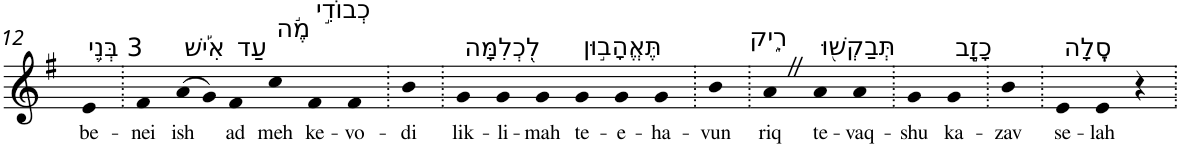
**kern	**text
*part1	*part1
*staff1	*staff1
*I"Piano	*
*I'Pno	*
!!LO:PB:g=z
*clefG2	*
*k[f#]	*
*G:	*
=12	=12
!LO:TX:a:t=3 בְּנֵ֥י	!
!	!LO:LY:b
4e	be-
=13.	=13.
!	!LO:LY:b
4f#	-nei
!LO:TX:a:t=אִ֡ישׁ	!
!	!LO:LY:b
(>8a	ish
8g)	.
!LO:TX:a:t=עַד	!
!	!LO:LY:b
4f#	ad
!LO:TX:a:t=מֶ֬ה	!
!	!LO:LY:b
4cc	meh
!LO:TX:a:t=כְבוֹדִ֣י	!
!	!LO:LY:b
4f#	ke-
!	!LO:LY:b
4f#	-vo-
=14.	=14.
!	!LO:LY:b
4b	-di
=15.	=15.
!LO:TX:a:t=לִ֭כְלִמָּה	!
!	!LO:LY:b
4g	lik-
!	!LO:LY:b
4g	-li-
!	!LO:LY:b
4g	-mah
!LO:TX:a:t=תֶּאֱהָב֣וּן	!
!	!LO:LY:b
4g	te-
!	!LO:LY:b
4g	-e-
!	!LO:LY:b
4g	-ha-
=16.	=16.
!	!LO:LY:b
4b	-vun
=17.	=17.
!LO:TX:a:t=רִ֑יק	!
!	!LO:LY:b
4aZ	riq
!LO:TX:a:t=תְּבַקְשׁ֖וּ	!
!	!LO:LY:b
4a	te-
!	!LO:LY:b
4a	-vaq-
=18.	=18.
!	!LO:LY:b
4g	-shu
!LO:TX:a:t=כָזָ֣ב	!
!	!LO:LY:b
4g	ka-
=19.	=19.
!	!LO:LY:b
4b	-zav
=20.	=20.
!LO:TX:a:t=סֶֽלָה	!
!	!LO:LY:b
4e	se-
!	!LO:LY:b
4e	-lah
4r	.
=.	=.
*-	*-
